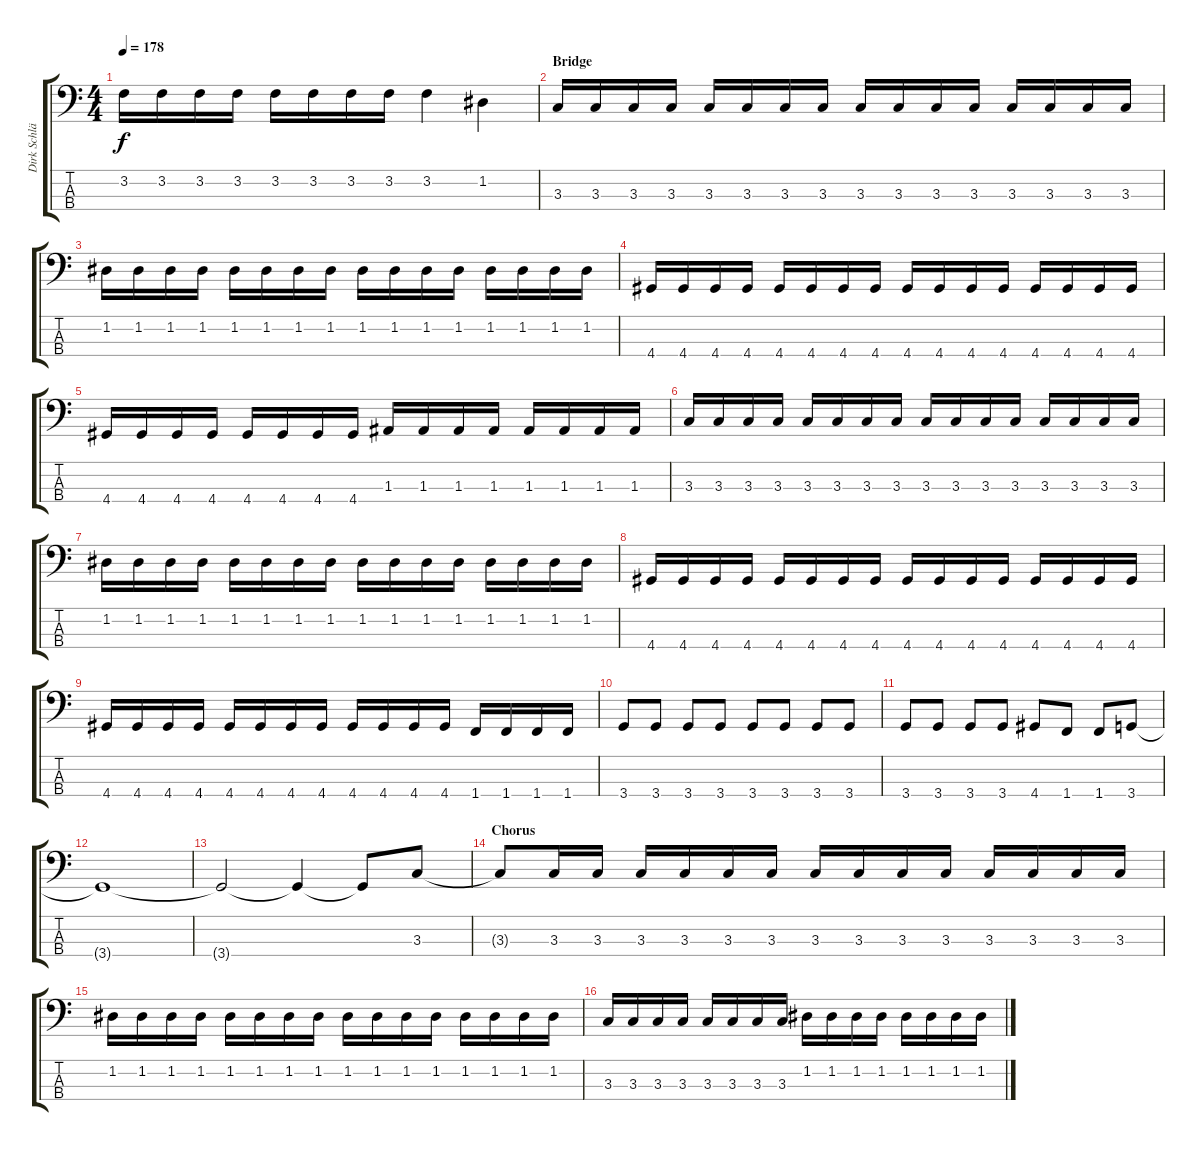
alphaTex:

\track ("Dirk Schlächter" "Dirk Schlä") {instrument electricbassfinger}
\staff {score tabs}
\tuning (G2 D2 A1 E1) {hide}
\ts (4 4)
\tempo 178
\clef f4
\ks c
3.2.16{dy f} 3.2.16 3.2.16 3.2.16 3.2.16 3.2.16 3.2.16 3.2.16 3.2.4 1.2.4 |
\section ("" "Bridge")
3.3.16 3.3.16 3.3.16 3.3.16 3.3.16 3.3.16 3.3.16 3.3.16 3.3.16 3.3.16 3.3.16 3.3.16 3.3.16 3.3.16 3.3.16 3.3.16 |
1.2.16 1.2.16 1.2.16 1.2.16 1.2.16 1.2.16 1.2.16 1.2.16 1.2.16 1.2.16 1.2.16 1.2.16 1.2.16 1.2.16 1.2.16 1.2.16 |
4.4.16 4.4.16 4.4.16 4.4.16 4.4.16 4.4.16 4.4.16 4.4.16 4.4.16 4.4.16 4.4.16 4.4.16 4.4.16 4.4.16 4.4.16 4.4.16 |
4.4.16 4.4.16 4.4.16 4.4.16 4.4.16 4.4.16 4.4.16 4.4.16 1.3.16 1.3.16 1.3.16 1.3.16 1.3.16 1.3.16 1.3.16 1.3.16 |
3.3.16 3.3.16 3.3.16 3.3.16 3.3.16 3.3.16 3.3.16 3.3.16 3.3.16 3.3.16 3.3.16 3.3.16 3.3.16 3.3.16 3.3.16 3.3.16 |
1.2.16 1.2.16 1.2.16 1.2.16 1.2.16 1.2.16 1.2.16 1.2.16 1.2.16 1.2.16 1.2.16 1.2.16 1.2.16 1.2.16 1.2.16 1.2.16 |
4.4.16 4.4.16 4.4.16 4.4.16 4.4.16 4.4.16 4.4.16 4.4.16 4.4.16 4.4.16 4.4.16 4.4.16 4.4.16 4.4.16 4.4.16 4.4.16 |
4.4.16 4.4.16 4.4.16 4.4.16 4.4.16 4.4.16 4.4.16 4.4.16 4.4.16 4.4.16 4.4.16 4.4.16 1.4.16 1.4.16 1.4.16 1.4.16 |
3.4.8 3.4.8 3.4.8 3.4.8 3.4.8 3.4.8 3.4.8 3.4.8 |
3.4.8 3.4.8 3.4.8 3.4.8 4.4.8 1.4.8 1.4.8 3.4.8 |
3.4{t}.1 |
3.4{t}.2 3.4{t}.4 3.4{t}.8 3.3.8 |
\section ("" "Chorus")
3.3{t}.8 3.3.16 3.3.16 3.3.16 3.3.16 3.3.16 3.3.16 3.3.16 3.3.16 3.3.16 3.3.16 3.3.16 3.3.16 3.3.16 3.3.16 |
1.2.16 1.2.16 1.2.16 1.2.16 1.2.16 1.2.16 1.2.16 1.2.16 1.2.16 1.2.16 1.2.16 1.2.16 1.2.16 1.2.16 1.2.16 1.2.16 |
3.3.16 3.3.16 3.3.16 3.3.16 3.3.16 3.3.16 3.3.16 3.3.16 1.2.16 1.2.16 1.2.16 1.2.16 1.2.16 1.2.16 1.2.16 1.2.16
